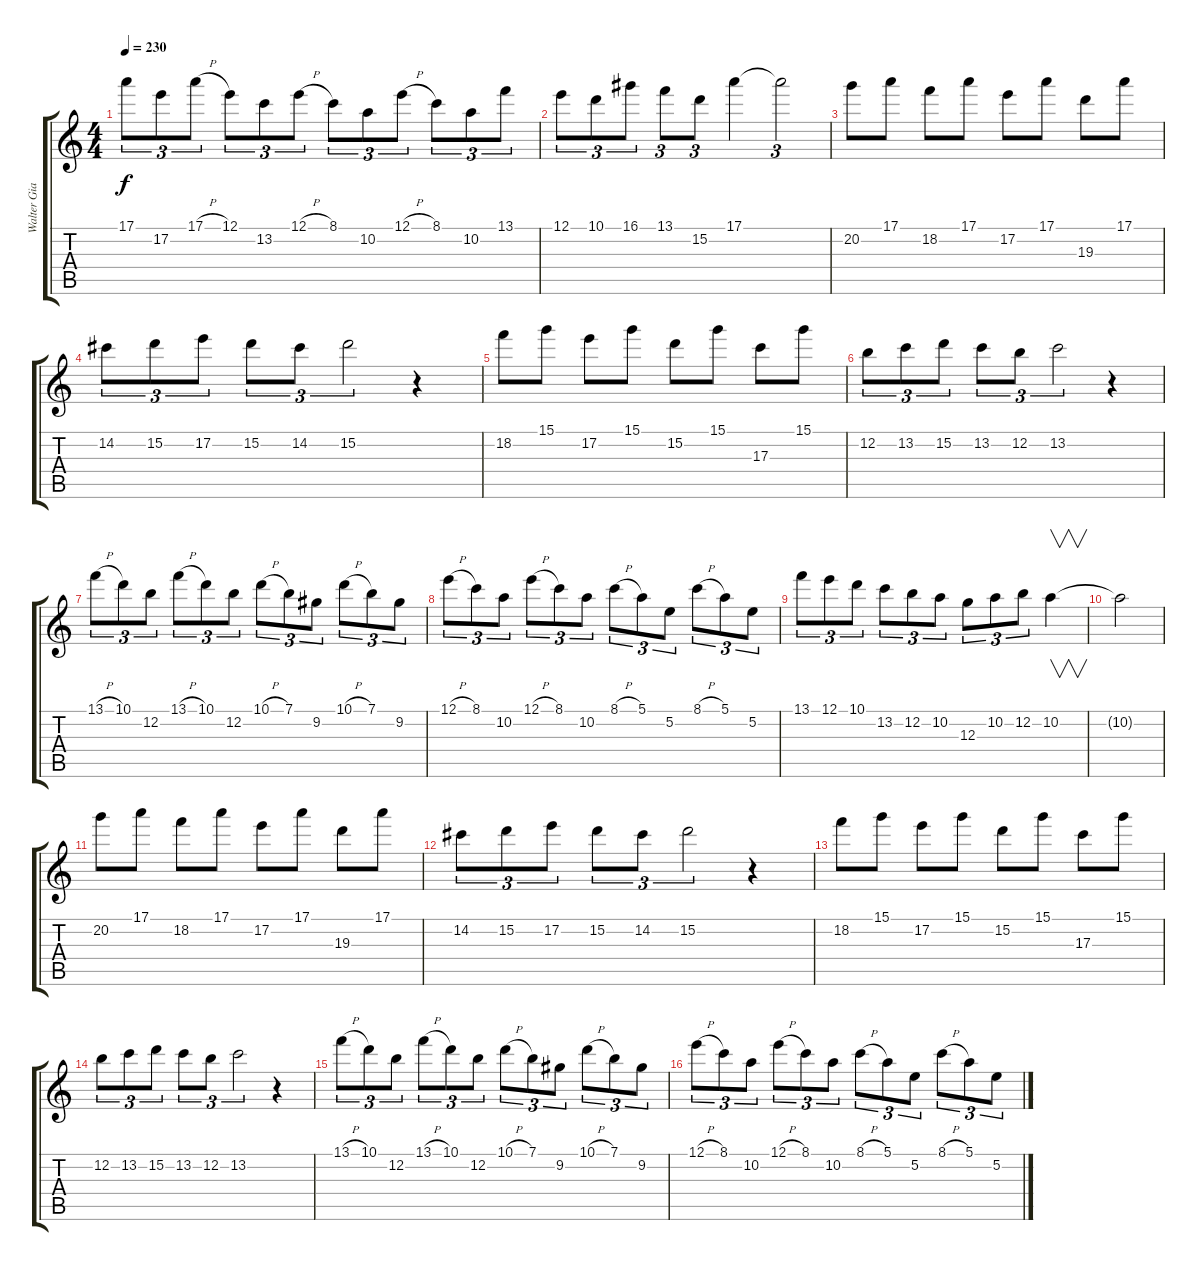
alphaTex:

\track ("Walter Giardino" "Walter Gia") {instrument distortionguitar}
\staff {score tabs}
\tuning (E4 B3 G3 D3 A2 E2) {hide}
\ts (4 4)
\tempo 230
\clef g2
\ks c
17.1.8{tu (3 2) dy f} 17.2.8{tu (3 2)} 17.1{h}.8{tu (3 2)} 12.1.8{tu (3 2)} 13.2.8{tu (3 2)} 12.1{h}.8{tu (3 2)} 8.1.8{tu (3 2)} 10.2.8{tu (3 2)} 12.1{h}.8{tu (3 2)} 8.1.8{tu (3 2)} 10.2.8{tu (3 2)} 13.1.8{tu (3 2)} |
12.1.8{tu (3 2)} 10.1.8{tu (3 2)} 16.1.8{tu (3 2)} 13.1.8{tu (3 2)} 15.2.8{tu (3 2)} 17.1.4 17.1{t}.2{tu (3 2)} |
20.2.8 17.1.8 18.2.8 17.1.8 17.2.8 17.1.8 19.3.8 17.1.8 |
14.2.8{tu (3 2)} 15.2.8{tu (3 2)} 17.2.8{tu (3 2)} 15.2.8{tu (3 2)} 14.2.8{tu (3 2)} 15.2.2{tu (3 2)} r.4 |
18.2.8 15.1.8 17.2.8 15.1.8 15.2.8 15.1.8 17.3.8 15.1.8 |
12.2.8{tu (3 2)} 13.2.8{tu (3 2)} 15.2.8{tu (3 2)} 13.2.8{tu (3 2)} 12.2.8{tu (3 2)} 13.2.2{tu (3 2)} r.4 |
13.1{h}.8{tu (3 2)} 10.1.8{tu (3 2)} 12.2.8{tu (3 2)} 13.1{h}.8{tu (3 2)} 10.1.8{tu (3 2)} 12.2.8{tu (3 2)} 10.1{h}.8{tu (3 2)} 7.1.8{tu (3 2)} 9.2.8{tu (3 2)} 10.1{h}.8{tu (3 2)} 7.1.8{tu (3 2)} 9.2.8{tu (3 2)} |
12.1{h}.8{tu (3 2)} 8.1.8{tu (3 2)} 10.2.8{tu (3 2)} 12.1{h}.8{tu (3 2)} 8.1.8{tu (3 2)} 10.2.8{tu (3 2)} 8.1{h}.8{tu (3 2)} 5.1.8{tu (3 2)} 5.2.8{tu (3 2)} 8.1{h}.8{tu (3 2)} 5.1.8{tu (3 2)} 5.2.8{tu (3 2)} |
13.1.8{tu (3 2)} 12.1.8{tu (3 2)} 10.1.8{tu (3 2)} 13.2.8{tu (3 2)} 12.2.8{tu (3 2)} 10.2.8{tu (3 2)} 12.3.8{tu (3 2)} 10.2.8{tu (3 2)} 12.2.8{tu (3 2)} 10.2.4{v} |
10.2{t}.2 |
20.2.8 17.1.8 18.2.8 17.1.8 17.2.8 17.1.8 19.3.8 17.1.8 |
14.2.8{tu (3 2)} 15.2.8{tu (3 2)} 17.2.8{tu (3 2)} 15.2.8{tu (3 2)} 14.2.8{tu (3 2)} 15.2.2{tu (3 2)} r.4 |
18.2.8 15.1.8 17.2.8 15.1.8 15.2.8 15.1.8 17.3.8 15.1.8 |
12.2.8{tu (3 2)} 13.2.8{tu (3 2)} 15.2.8{tu (3 2)} 13.2.8{tu (3 2)} 12.2.8{tu (3 2)} 13.2.2{tu (3 2)} r.4 |
13.1{h}.8{tu (3 2)} 10.1.8{tu (3 2)} 12.2.8{tu (3 2)} 13.1{h}.8{tu (3 2)} 10.1.8{tu (3 2)} 12.2.8{tu (3 2)} 10.1{h}.8{tu (3 2)} 7.1.8{tu (3 2)} 9.2.8{tu (3 2)} 10.1{h}.8{tu (3 2)} 7.1.8{tu (3 2)} 9.2.8{tu (3 2)} |
12.1{h}.8{tu (3 2)} 8.1.8{tu (3 2)} 10.2.8{tu (3 2)} 12.1{h}.8{tu (3 2)} 8.1.8{tu (3 2)} 10.2.8{tu (3 2)} 8.1{h}.8{tu (3 2)} 5.1.8{tu (3 2)} 5.2.8{tu (3 2)} 8.1{h}.8{tu (3 2)} 5.1.8{tu (3 2)} 5.2.8{tu (3 2)}
